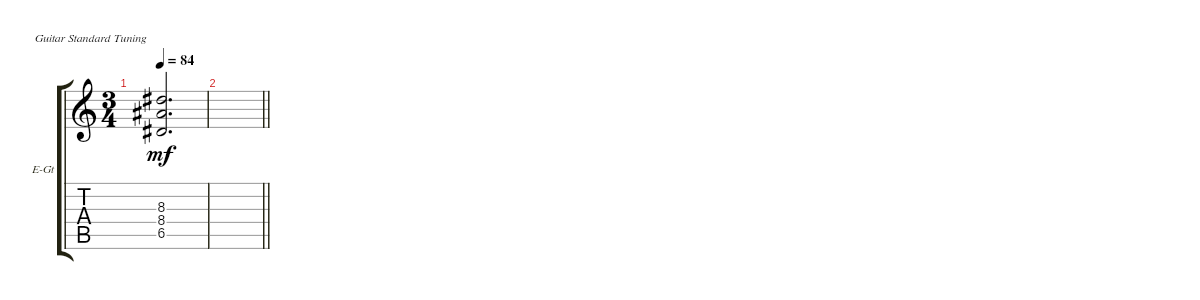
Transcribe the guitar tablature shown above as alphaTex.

\defaultSystemsLayout 4
\bracketExtendMode groupsimilarinstruments
\firstSystemTrackNameOrientation horizontal
\otherSystemsTrackNameOrientation horizontal
\track ("Electric Guitar" "E-Gt") {instrument distortionguitar}
\staff {score tabs}
\tuning (E4 B3 G3 D3 A2 E2)
\ts (3 4)
\tempo 84
\clef g2
\ks c
(6.5 8.4 8.3).2{d dy mf} |
\barLineRight lightlight
